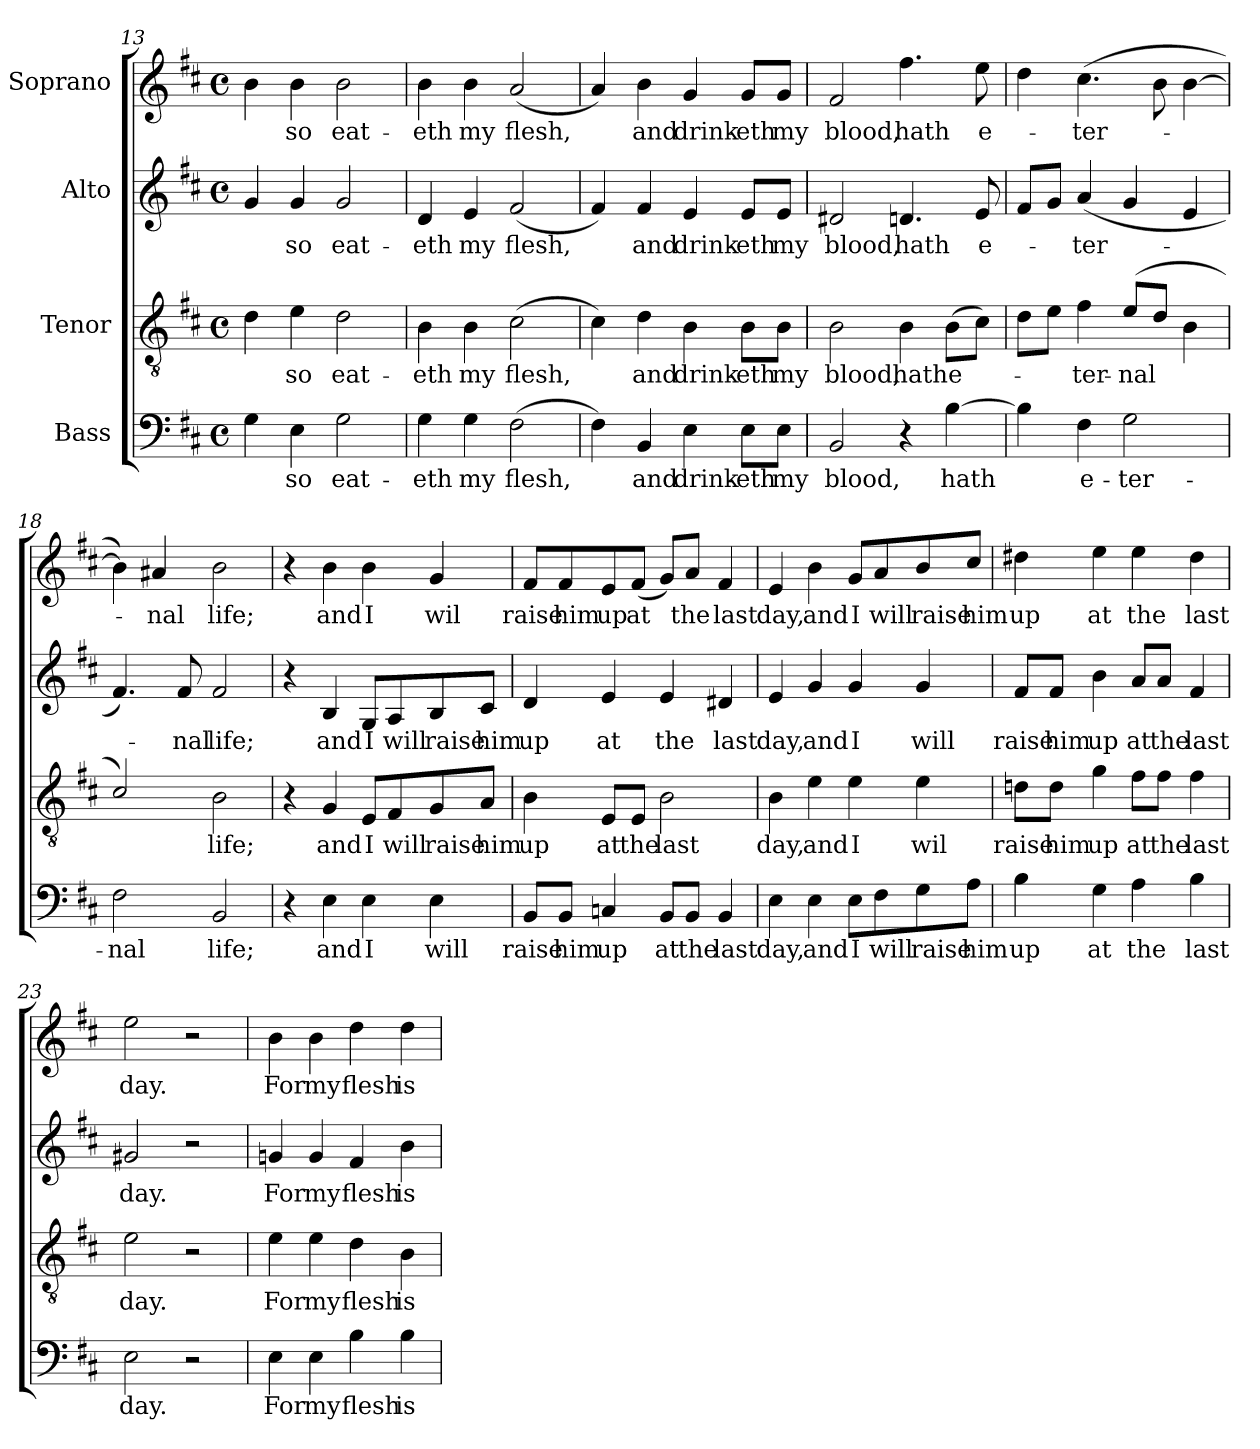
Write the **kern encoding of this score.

**kern	**text	**kern	**text	**kern	**text	**kern	**text
*part4	*part4	*part3	*part3	*part2	*part2	*part1	*part1
*staff4	*staff4	*staff3	*staff3	*staff2	*staff2	*staff1	*staff1
*I"Bass	*	*I"Tenor	*	*I"Alto	*	*I"Soprano	*
*clefF4	*	*clefGv2	*	*clefG2	*	*clefG2	*
*k[f#c#]	*	*k[f#c#]	*	*k[f#c#]	*	*k[f#c#]	*
*D:	*	*D:	*	*D:	*	*D:	*
*M4/4	*	*M4/4	*	*M4/4	*	*M4/4	*
*met(c)	*	*met(c)	*	*met(c)	*	*met(c)	*
=13	=13	=13	=13	=13	=13	=13	=13
4G\	.	4d\	.	4g/	.	4b\	.
!	!LO:LY:b	!	!LO:LY:b	!	!LO:LY:b	!	!LO:LY:b
4E\	so	4e\	so	4g/	so	4b\	so
!	!LO:LY:b	!	!LO:LY:b	!	!LO:LY:b	!	!LO:LY:b
2G\	eat-	2d\	eat-	2g/	eat-	2b\	eat-
=14	=14	=14	=14	=14	=14	=14	=14
!	!LO:LY:b	!	!LO:LY:b	!	!LO:LY:b	!	!LO:LY:b
4G\	-eth	4B\	-eth	4d/	-eth	4b\	-eth
!	!LO:LY:b	!	!LO:LY:b	!	!LO:LY:b	!	!LO:LY:b
4G\	my	4B\	my	4e/	my	4b\	my
!	!LO:LY:b	!	!LO:LY:b	!	!LO:LY:b	!	!LO:LY:b
(>2F#\	flesh,	(>2c#\	flesh,	(<2f#/	flesh,	(<2a/	flesh,
=15	=15	=15	=15	=15	=15	=15	=15
4F#\)	.	4c#\)	.	4f#/)	.	4a/)	.
!	!LO:LY:b	!	!LO:LY:b	!	!LO:LY:b	!	!LO:LY:b
4BB/	and	4d\	and	4f#/	and	4b\	and
!	!LO:LY:b	!	!LO:LY:b	!	!LO:LY:b	!	!LO:LY:b
4E\	drink-	4B\	drink-	4e/	drink-	4g/	drink-
!	!LO:LY:b	!	!LO:LY:b	!	!LO:LY:b	!	!LO:LY:b
8E\L	-eth	8B\L	-eth	8e/L	-eth	8g/L	-eth
!	!LO:LY:b	!	!LO:LY:b	!	!LO:LY:b	!	!LO:LY:b
8E\J	my	8B\J	my	8e/J	my	8g/J	my
!!LO:LB:g=z
=16	=16	=16	=16	=16	=16	=16	=16
!	!LO:LY:b	!	!LO:LY:b	!	!LO:LY:b	!	!LO:LY:b
2BB/	blood,	2B\	blood,	2d#X/	blood,	2f#/	blood,
!	!	!	!LO:LY:b	!	!LO:LY:b	!	!LO:LY:b
4r	.	4B\	hath	4.dn/	hath	4.ff#\	hath
!	!LO:LY:b	!	!LO:LY:b	!	!	!	!
[4B\	hath	(>8B\L	e-	.	.	.	.
!	!	!	!	!	!LO:LY:b	!	!LO:LY:b
.	.	8c#\J)	.	8e/	e-	8ee\	e-
=17	=17	=17	=17	=17	=17	=17	=17
4B\]	.	8d\L	.	8f#/L	.	4dd\	.
.	.	8e\J	.	8g/J	.	.	.
!	!LO:LY:b	!	!LO:LY:b	!	!LO:LY:b	!	!LO:LY:b
4F#\	e-	4f#\	-ter-	(<4a/	-ter-	(>4.cc#\	-ter-
!	!LO:LY:b	!	!LO:LY:b	!	!	!	!
2G\	-ter-	(>8e/L	-nal	4g/	.	.	.
.	.	8d/J	.	.	.	8b\	.
.	.	4B\	.	4e/	.	[4b\	.
=18	=18	=18	=18	=18	=18	=18	=18
!	!LO:LY:b	!	!	!	!	!	!
2F#\	-nal	2c#/)	.	4.f#/)	.	4b\])	.
!	!	!	!	!	!	!	!LO:LY:b
.	.	.	.	.	.	4a#X/	-nal
!	!	!	!	!	!LO:LY:b	!	!
.	.	.	.	8f#/	-nal	.	.
!	!LO:LY:b	!	!LO:LY:b	!	!LO:LY:b	!	!LO:LY:b
2BB/	life;	2B\	life;	2f#/	life;	2b\	life;
=19	=19	=19	=19	=19	=19	=19	=19
4r	.	4r	.	4r	.	4r	.
!	!LO:LY:b	!	!LO:LY:b	!	!LO:LY:b	!	!LO:LY:b
4E\	and	4G/	and	4B/	and	4b\	and
!	!LO:LY:b	!	!LO:LY:b	!	!LO:LY:b	!	!LO:LY:b
4E\	I	8E/L	I	8G/L	I	4b\	I
!	!	!	!LO:LY:b	!	!LO:LY:b	!	!
.	.	8F#/	will	8A/	will	.	.
!	!LO:LY:b	!	!LO:LY:b	!	!LO:LY:b	!	!LO:LY:b
4E\	will	8G/	raise	8B/	raise	4g/	wil
!	!	!	!LO:LY:b	!	!LO:LY:b	!	!
.	.	8A/J	him	8c#/J	him	.	.
!!LO:LB:g=z
=20	=20	=20	=20	=20	=20	=20	=20
!	!LO:LY:b	!	!LO:LY:b	!	!LO:LY:b	!	!LO:LY:b
8BB/L	raise	4B\	up	4d/	up	8f#/L	raise
!	!LO:LY:b	!	!	!	!	!	!LO:LY:b
8BB/J	him	.	.	.	.	8f#/	him
!	!LO:LY:b	!	!LO:LY:b	!	!LO:LY:b	!	!LO:LY:b
4Cn/	up	8E/L	at	4e/	at	8e/	up
!	!	!	!LO:LY:b	!	!	!	!LO:LY:b
.	.	8E/J	the	.	.	(<8f#/J	at
!	!LO:LY:b	!	!LO:LY:b	!	!LO:LY:b	!	!
8BB/L	at	2B\	last	4e/	the	8g/L)	.
!	!LO:LY:b	!	!	!	!	!	!LO:LY:b
8BB/J	the	.	.	.	.	8a/J	the
!	!LO:LY:b	!	!	!	!LO:LY:b	!	!LO:LY:b
4BB/	last	.	.	4d#X/	last	4f#/	last
=21	=21	=21	=21	=21	=21	=21	=21
!	!LO:LY:b	!	!LO:LY:b	!	!LO:LY:b	!	!LO:LY:b
4E\	day,	4B\	day,	4e/	day,	4e/	day,
!	!LO:LY:b	!	!LO:LY:b	!	!LO:LY:b	!	!LO:LY:b
4E\	and	4e\	and	4g/	and	4b\	and
!	!LO:LY:b	!	!LO:LY:b	!	!LO:LY:b	!	!LO:LY:b
8E\L	I	4e\	I	4g/	I	8g/L	I
!	!LO:LY:b	!	!	!	!	!	!LO:LY:b
8F#\	will	.	.	.	.	8a/	will
!	!LO:LY:b	!	!LO:LY:b	!	!LO:LY:b	!	!LO:LY:b
8G\	raise	4e\	wil	4g/	will	8b/	raise
!	!LO:LY:b	!	!	!	!	!	!LO:LY:b
8A\J	him	.	.	.	.	8cc#/J	him
=22	=22	=22	=22	=22	=22	=22	=22
!	!LO:LY:b	!	!LO:LY:b	!	!LO:LY:b	!	!LO:LY:b
4B\	up	8dn\L	raise	8f#/L	raise	4dd#X\	up
!	!	!	!LO:LY:b	!	!LO:LY:b	!	!
.	.	8d\J	him	8f#/J	him	.	.
!	!LO:LY:b	!	!LO:LY:b	!	!LO:LY:b	!	!LO:LY:b
4G\	at	4g\	up	4b\	up	4ee\	at
!	!LO:LY:b	!	!LO:LY:b	!	!LO:LY:b	!	!LO:LY:b
4A\	the	8f#\L	at	8a/L	at	4ee\	the
!	!	!	!LO:LY:b	!	!LO:LY:b	!	!
.	.	8f#\J	the	8a/J	the	.	.
!	!LO:LY:b	!	!LO:LY:b	!	!LO:LY:b	!	!LO:LY:b
4B\	last	4f#\	last	4f#/	last	4dd#\	last
!!LO:PB:g=z
=23	=23	=23	=23	=23	=23	=23	=23
!	!LO:LY:b	!	!LO:LY:b	!	!LO:LY:b	!	!LO:LY:b
2E\	day.	2e\	day.	2g#X/	day.	2ee\	day.
2r	.	2r	.	2r	.	2r	.
=24	=24	=24	=24	=24	=24	=24	=24
!	!LO:LY:b	!	!LO:LY:b	!	!LO:LY:b	!	!LO:LY:b
4E\	For	4e\	For	4gn/	For	4b\	For
!	!LO:LY:b	!	!LO:LY:b	!	!LO:LY:b	!	!LO:LY:b
4E\	my	4e\	my	4g/	my	4b\	my
!	!LO:LY:b	!	!LO:LY:b	!	!LO:LY:b	!	!LO:LY:b
4B\	flesh	4d\	flesh	4f#/	flesh	4dd\	flesh
!	!LO:LY:b	!	!LO:LY:b	!	!LO:LY:b	!	!LO:LY:b
4B\	is	4B\	is	4b\	is	4dd\	is
=	=	=	=	=	=	=	=
*-	*-	*-	*-	*-	*-	*-	*-
